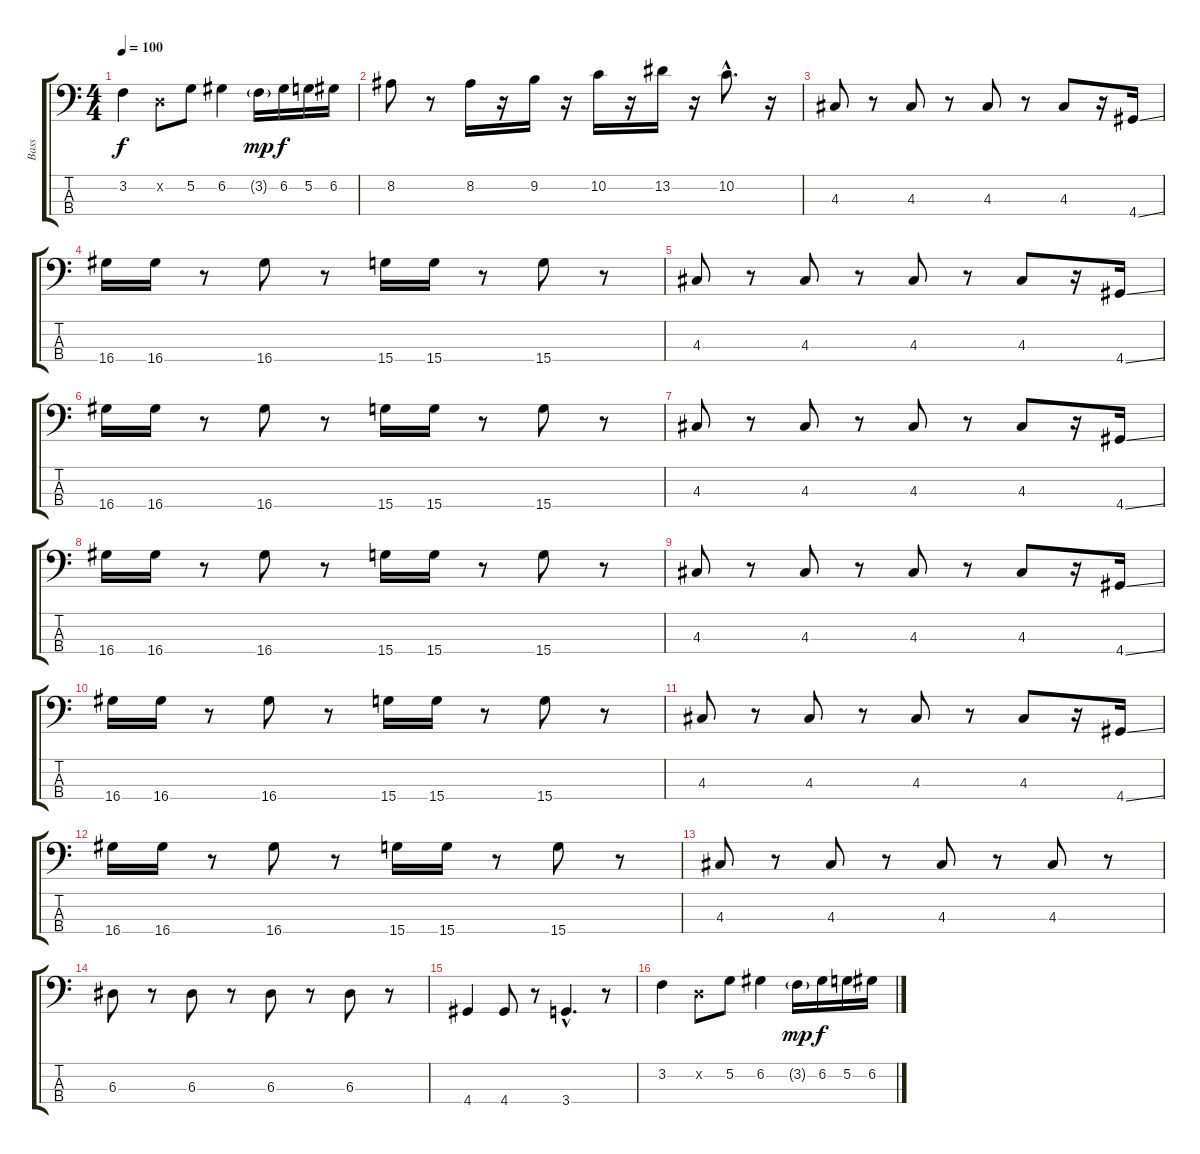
\track ("Bass" "Bass") {instrument electricbassfinger}
\staff {score tabs}
\tuning (G2 D2 A1 E1) {hide}
\ts (4 4)
\tempo 100
\clef f4
\ks c
3.2.4{dy f} 0.2{x}.8 5.2.8 6.2.4 3.2{g}.16{dy mp} 6.2.16{dy f} 5.2.16 6.2.16 |
8.2.8 r.8 8.2.16 r.16 9.2.16 r.16 10.2.16 r.16 13.2.16 r.16 10.2{hac}.8{d} r.16 |
4.3.8 r.8 4.3.8 r.8 4.3.8 r.8 4.3.8 r.16 4.4{ss}.16 |
16.4.16 16.4.16 r.8 16.4.8 r.8 15.4.16 15.4.16 r.8 15.4.8 r.8 |
4.3.8 r.8 4.3.8 r.8 4.3.8 r.8 4.3.8 r.16 4.4{ss}.16 |
16.4.16 16.4.16 r.8 16.4.8 r.8 15.4.16 15.4.16 r.8 15.4.8 r.8 |
4.3.8 r.8 4.3.8 r.8 4.3.8 r.8 4.3.8 r.16 4.4{ss}.16 |
16.4.16 16.4.16 r.8 16.4.8 r.8 15.4.16 15.4.16 r.8 15.4.8 r.8 |
4.3.8 r.8 4.3.8 r.8 4.3.8 r.8 4.3.8 r.16 4.4{ss}.16 |
16.4.16 16.4.16 r.8 16.4.8 r.8 15.4.16 15.4.16 r.8 15.4.8 r.8 |
4.3.8 r.8 4.3.8 r.8 4.3.8 r.8 4.3.8 r.16 4.4{ss}.16 |
16.4.16 16.4.16 r.8 16.4.8 r.8 15.4.16 15.4.16 r.8 15.4.8 r.8 |
4.3.8 r.8 4.3.8 r.8 4.3.8 r.8 4.3.8 r.8 |
6.3.8 r.8 6.3.8 r.8 6.3.8 r.8 6.3.8 r.8 |
4.4.4 4.4.8 r.8 3.4{hac}.4{d} r.8 |
3.2.4 0.2{x}.8 5.2.8 6.2.4 3.2{g}.16{dy mp} 6.2.16{dy f} 5.2.16 6.2.16
